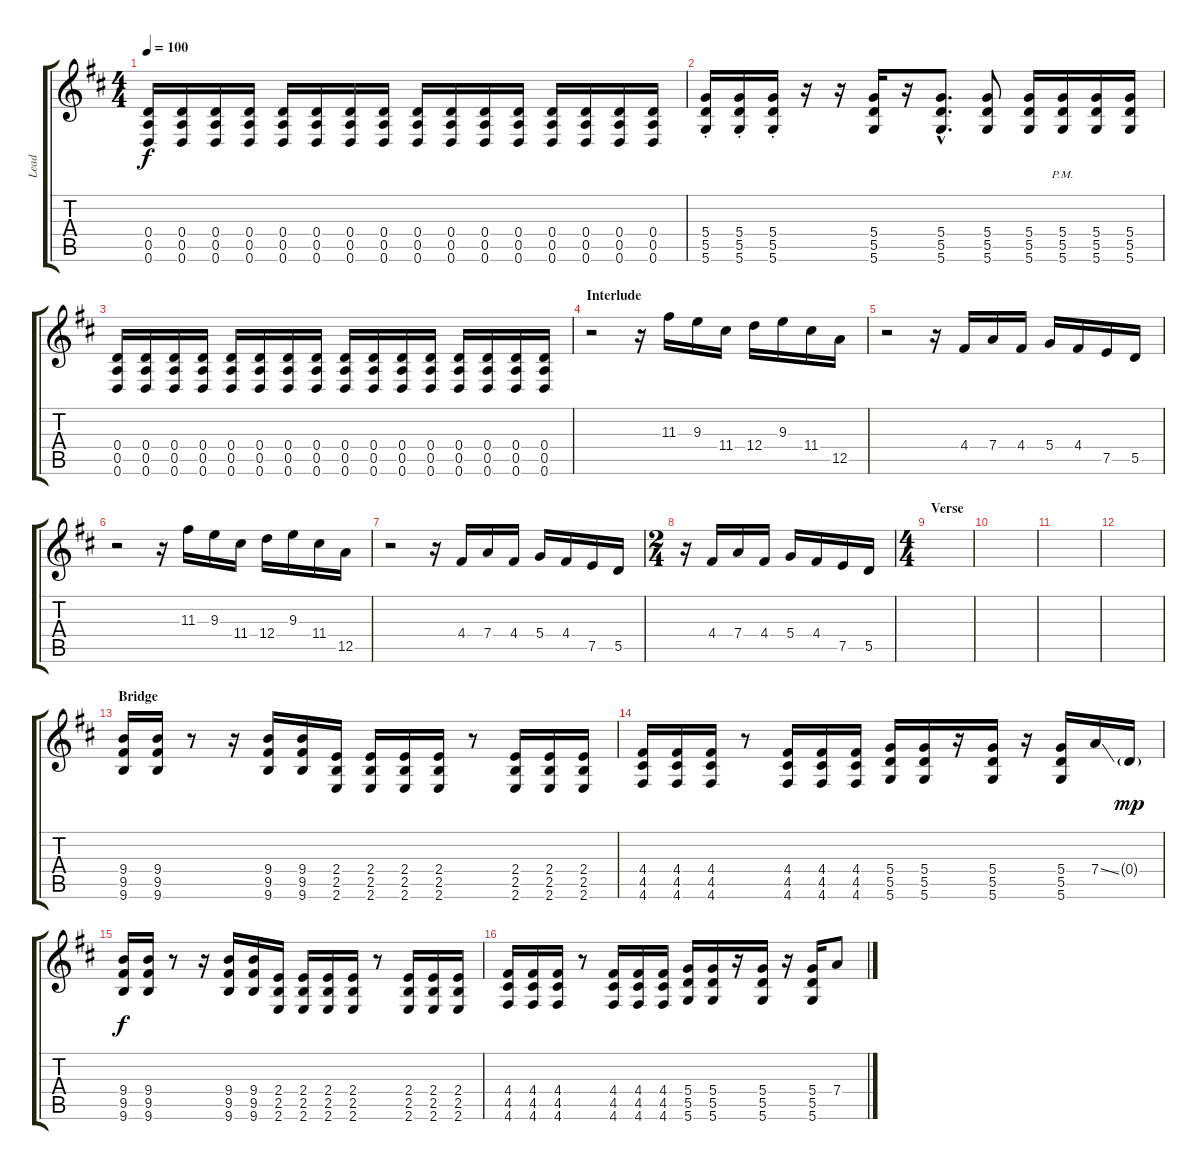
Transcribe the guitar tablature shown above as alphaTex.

\track ("Lead" "Lead") {instrument overdrivenguitar}
\staff {score tabs}
\tuning (E4 B3 G3 D3 A2 D2) {hide}
\ts (4 4)
\tempo 100
\clef g2
\ks d
(0.4 0.5 0.6).16{dy f} (0.4 0.5 0.6).16 (0.4 0.5 0.6).16 (0.4 0.5 0.6).16 (0.4 0.5 0.6).16 (0.4 0.5 0.6).16 (0.4 0.5 0.6).16 (0.4 0.5 0.6).16 (0.4 0.5 0.6).16 (0.4 0.5 0.6).16 (0.4 0.5 0.6).16 (0.4 0.5 0.6).16 (0.4 0.5 0.6).16 (0.4 0.5 0.6).16 (0.4 0.5 0.6).16 (0.4 0.5 0.6).16 |
(5.4{st} 5.5 5.6).16 (5.4{st} 5.5 5.6).16 (5.4{st} 5.5 5.6).16 r.16 r.16 (5.4 5.5 5.6).16 r.16 (5.4{hac} 5.5{hac} 5.6{hac}).8{d} (5.4 5.5 5.6).8 (5.4 5.5 5.6).16 (5.4 5.5 5.6{pm}).16 (5.4 5.5 5.6).16 (5.4 5.5 5.6).16 |
(0.4 0.5 0.6).16 (0.4 0.5 0.6).16 (0.4 0.5 0.6).16 (0.4 0.5 0.6).16 (0.4 0.5 0.6).16 (0.4 0.5 0.6).16 (0.4 0.5 0.6).16 (0.4 0.5 0.6).16 (0.4 0.5 0.6).16 (0.4 0.5 0.6).16 (0.4 0.5 0.6).16 (0.4 0.5 0.6).16 (0.4 0.5 0.6).16 (0.4 0.5 0.6).16 (0.4 0.5 0.6).16 (0.4 0.5 0.6).16 |
\section ("" "Interlude")
r.2 r.16 11.3.16 9.3.16 11.4.16 12.4.16 9.3.16 11.4.16 12.5.16 |
r.2 r.16 4.4.16 7.4.16 4.4.16 5.4.16 4.4.16 7.5.16 5.5.16 |
r.2 r.16 11.3.16 9.3.16 11.4.16 12.4.16 9.3.16 11.4.16 12.5.16 |
r.2 r.16 4.4.16 7.4.16 4.4.16 5.4.16 4.4.16 7.5.16 5.5.16 |
\ts (2 4)
r.16 4.4.16 7.4.16 4.4.16 5.4.16 4.4.16 7.5.16 5.5.16 |
\ts (4 4)
\section ("" "Verse")
|
|
|
|
\section ("" "Bridge")
(9.4 9.5 9.6).16 (9.4 9.5 9.6).16 r.8 r.16 (9.4 9.5 9.6).16 (9.4 9.5 9.6).16 (2.4 2.5 2.6).16 (2.4 2.5 2.6).16 (2.4 2.5 2.6).16 (2.4 2.5 2.6).16 r.8 (2.4 2.5 2.6).16 (2.4 2.5 2.6).16 (2.4 2.5 2.6).16 |
(4.4 4.5 4.6).16 (4.4 4.5 4.6).16 (4.4 4.5 4.6).16 r.8 (4.4 4.5 4.6).16 (4.4 4.5 4.6).16 (4.4 4.5 4.6).16 (5.4 5.5 5.6).16 (5.4 5.5 5.6).16 r.16 (5.4 5.5 5.6).16 r.16 (5.4 5.5 5.6).16 7.4{ss}.16 0.4{g}.16{dy mp} |
(9.4 9.5 9.6).16{dy f} (9.4 9.5 9.6).16 r.8 r.16 (9.4 9.5 9.6).16 (9.4 9.5 9.6).16 (2.4 2.5 2.6).16 (2.4 2.5 2.6).16 (2.4 2.5 2.6).16 (2.4 2.5 2.6).16 r.8 (2.4 2.5 2.6).16 (2.4 2.5 2.6).16 (2.4 2.5 2.6).16 |
(4.4 4.5 4.6).16 (4.4 4.5 4.6).16 (4.4 4.5 4.6).16 r.8 (4.4 4.5 4.6).16 (4.4 4.5 4.6).16 (4.4 4.5 4.6).16 (5.4 5.5 5.6).16 (5.4 5.5 5.6).16 r.16 (5.4 5.5 5.6).16 r.16 (5.4 5.5 5.6).16 7.4.8
